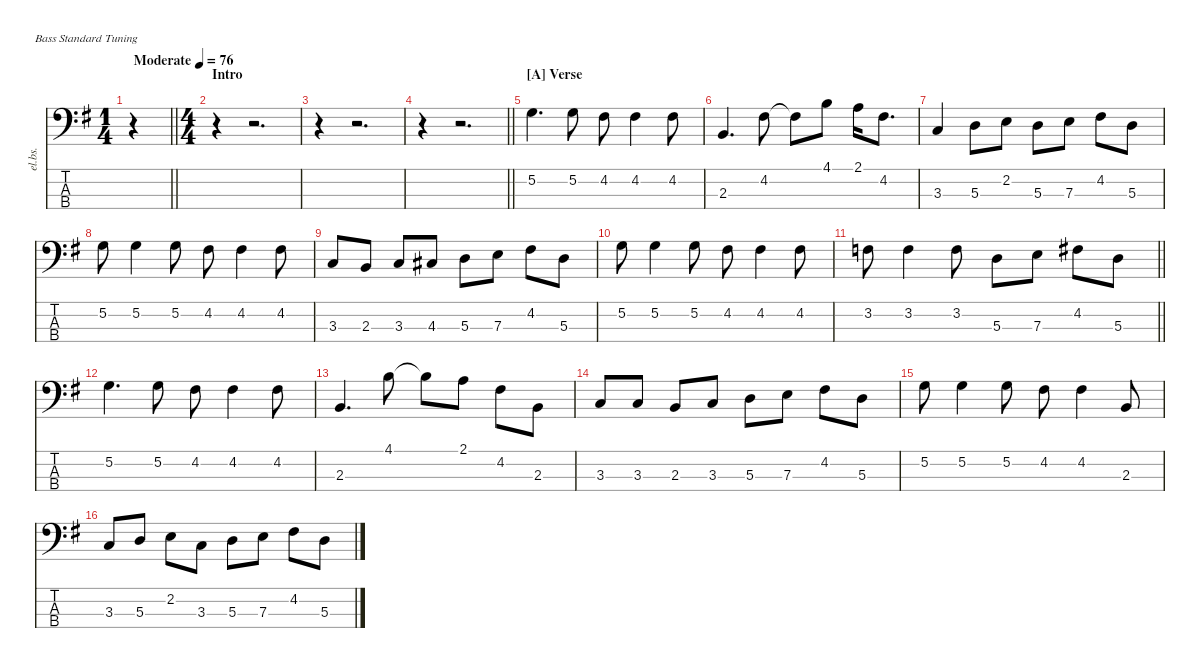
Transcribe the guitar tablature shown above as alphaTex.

\defaultSystemsLayout 4
\hideDynamics
\bracketExtendMode nobrackets
\otherSystemsTrackNameOrientation horizontal
\track ("Track 6" "el.bs.") {instrument electricbassfinger}
\staff {score tabs}
\tuning (G2 D2 A1 E1)
\voice
\ts (1 4)
\beaming (8 2)
\tempo (76 "Moderate")
\clef f4
\barLineRight lightlight
\ks g
r.4{dy f instrument electricbassfinger beam Up} |
\ts (4 4)
\beaming (8 2 2 2 2)
\section ("" "Intro")
r.4{beam Down} r.2{d beam Down} |
r.4{beam Down} r.2{d beam Down} |
\barLineRight lightlight
r.4{beam Down} r.2{d beam Down} |
\section ("A" "Verse")
5.2{acc forcenatural}.4{d beam Down} 5.2{acc forcenatural}.8{beam Down} 4.2{acc #}.8{beam Down} 4.2{acc #}.4{beam Down} 4.2{acc #}.8{beam Down} |
2.3{acc forcenatural}.4{d beam Up} 4.2{acc #}.8{beam Down} 4.2{t acc #}.8{beam Down} 4.1{acc forcenatural}.8{beam Down} 2.1{acc forcenatural}.16{beam Down} 4.2{acc #}.8{d beam Down} |
3.3{acc forcenatural}.4{beam Up} 5.3{acc forcenatural}.8{beam Down} 2.2{acc forcenatural}.8{beam Down} 5.3{acc forcenatural}.8{beam Down} 7.3{acc forcenatural}.8{beam Down} 4.2{acc #}.8{beam Down} 5.3{acc forcenatural}.8{beam Down} |
5.2{acc forcenatural}.8{beam Down} 5.2{acc forcenatural}.4{beam Down} 5.2{acc forcenatural}.8{beam Down} 4.2{acc #}.8{beam Down} 4.2{acc #}.4{beam Down} 4.2{acc #}.8{beam Down} |
3.3{acc forcenatural}.8{beam Up} 2.3{acc forcenatural}.8{beam Up} 3.3{acc forcenatural}.8{beam Up} 4.3{acc #}.8{beam Up} 5.3{acc forcenatural}.8{beam Down} 7.3{acc forcenatural}.8{beam Down} 4.2{acc #}.8{beam Down} 5.3{acc forcenatural}.8{beam Down} |
5.2{acc forcenatural}.8{beam Down} 5.2{acc forcenatural}.4{beam Down} 5.2{acc forcenatural}.8{beam Down} 4.2{acc #}.8{beam Down} 4.2{acc #}.4{beam Down} 4.2{acc #}.8{beam Down} |
\barLineRight lightlight
3.2{acc forcenatural}.8{beam Down} 3.2{acc forcenatural}.4{beam Down} 3.2{acc forcenatural}.8{beam Down} 5.3{acc forcenatural}.8{beam Down} 7.3{acc forcenatural}.8{beam Down} 4.2{acc #}.8{beam Down} 5.3{acc forcenatural}.8{beam Down} |
5.2{acc forcenatural}.4{d beam Down} 5.2{acc forcenatural}.8{beam Down} 4.2{acc #}.8{beam Down} 4.2{acc #}.4{beam Down} 4.2{acc #}.8{beam Down} |
2.3{acc forcenatural}.4{d beam Up} 4.1{acc forcenatural}.8{beam Down} 4.1{t acc forcenatural}.8{beam Down} 2.1{acc forcenatural}.8{beam Down} 4.2{acc #}.8{beam Down} 2.3{acc forcenatural}.8{beam Down} |
3.3{acc forcenatural}.8{beam Up} 3.3{acc forcenatural}.8{beam Up} 2.3{acc forcenatural}.8{beam Up} 3.3{acc forcenatural}.8{beam Up} 5.3{acc forcenatural}.8{beam Down} 7.3{acc forcenatural}.8{beam Down} 4.2{acc #}.8{beam Down} 5.3{acc forcenatural}.8{beam Down} |
5.2{acc forcenatural}.8{beam Down} 5.2{acc forcenatural}.4{beam Down} 5.2{acc forcenatural}.8{beam Down} 4.2{acc #}.8{beam Down} 4.2{acc #}.4{beam Down} 2.3{acc forcenatural}.8{beam Up} |
3.3{acc forcenatural}.8{beam Up} 5.3{acc forcenatural}.8{beam Up} 2.2{acc forcenatural}.8{beam Down} 3.3{acc forcenatural}.8{beam Down} 5.3{acc forcenatural}.8{beam Down} 7.3{acc forcenatural}.8{beam Down} 4.2{acc #}.8{beam Down} 5.3{acc forcenatural}.8{beam Down}
\voice
\clef f4
\ottava regular
\simile none
\barLineRight lightlight
\ks g
r.4{dy mf beam Down} |
|
|
\barLineRight lightlight
|
|
|
|
|
|
|
\barLineRight lightlight
|
|
|
|
|
